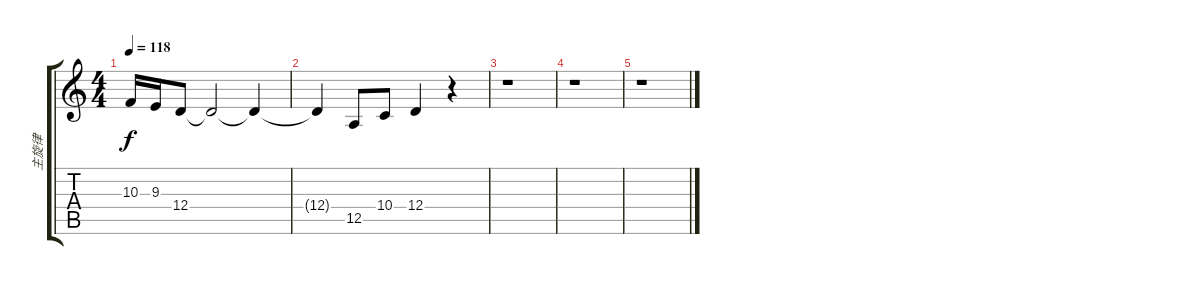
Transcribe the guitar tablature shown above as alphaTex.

\track ("主旋律" "主旋律") {instrument voiceoohs}
\staff {score tabs}
\tuning (E4 B3 G3 D3 A2 E2) {hide}
\ts (4 4)
\tempo 118
\clef g2
\ks c
10.3.16{dy f} 9.3.16 12.4.8 12.4{t}.2 12.4{t}.4 |
12.4{t}.4 12.5.8 10.4.8 12.4.4 r.4 |
r.1 |
r.1 |
r.1
